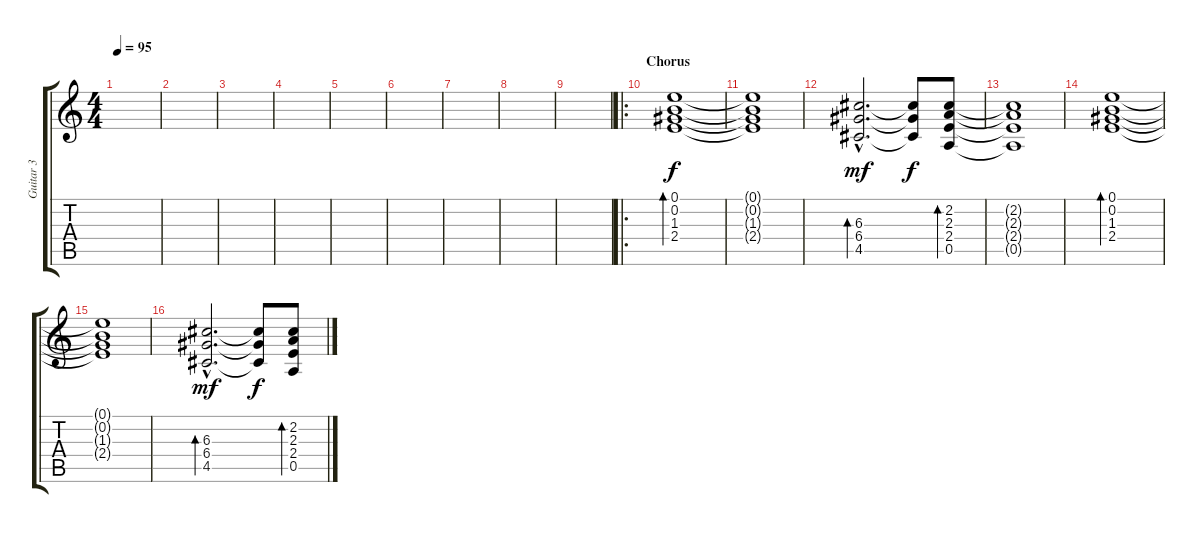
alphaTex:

\track ("Guitar 3" "Guitar 3") {instrument electricguitarjazz}
\staff {score tabs}
\tuning (E4 B3 G3 D3 A2 E2) {hide}
\ts (4 4)
\tempo 95
\clef g2
\ks c
|
|
|
|
|
|
|
|
|
\ro
\section ("" "Chorus")
(0.1 0.2 1.3 2.4).1{bd 120} |
(0.1{t} 0.2{t} 1.3{t} 2.4{t}).1 |
(6.3{hac} 6.4{hac} 4.5{hac}).2{d bd 120 dy mf} (6.3{t} 6.4{t} 4.5{t}).8{dy f} (2.2 2.3 2.4 0.5).8{bd 120} |
(2.2{t} 2.3{t} 2.4{t} 0.5{t}).1 |
(0.1 0.2 1.3 2.4).1{bd 120} |
(0.1{t} 0.2{t} 1.3{t} 2.4{t}).1 |
(6.3{hac} 6.4{hac} 4.5{hac}).2{d bd 120 dy mf} (6.3{t} 6.4{t} 4.5{t}).8{dy f} (2.2 2.3 2.4 0.5).8{bd 120}
